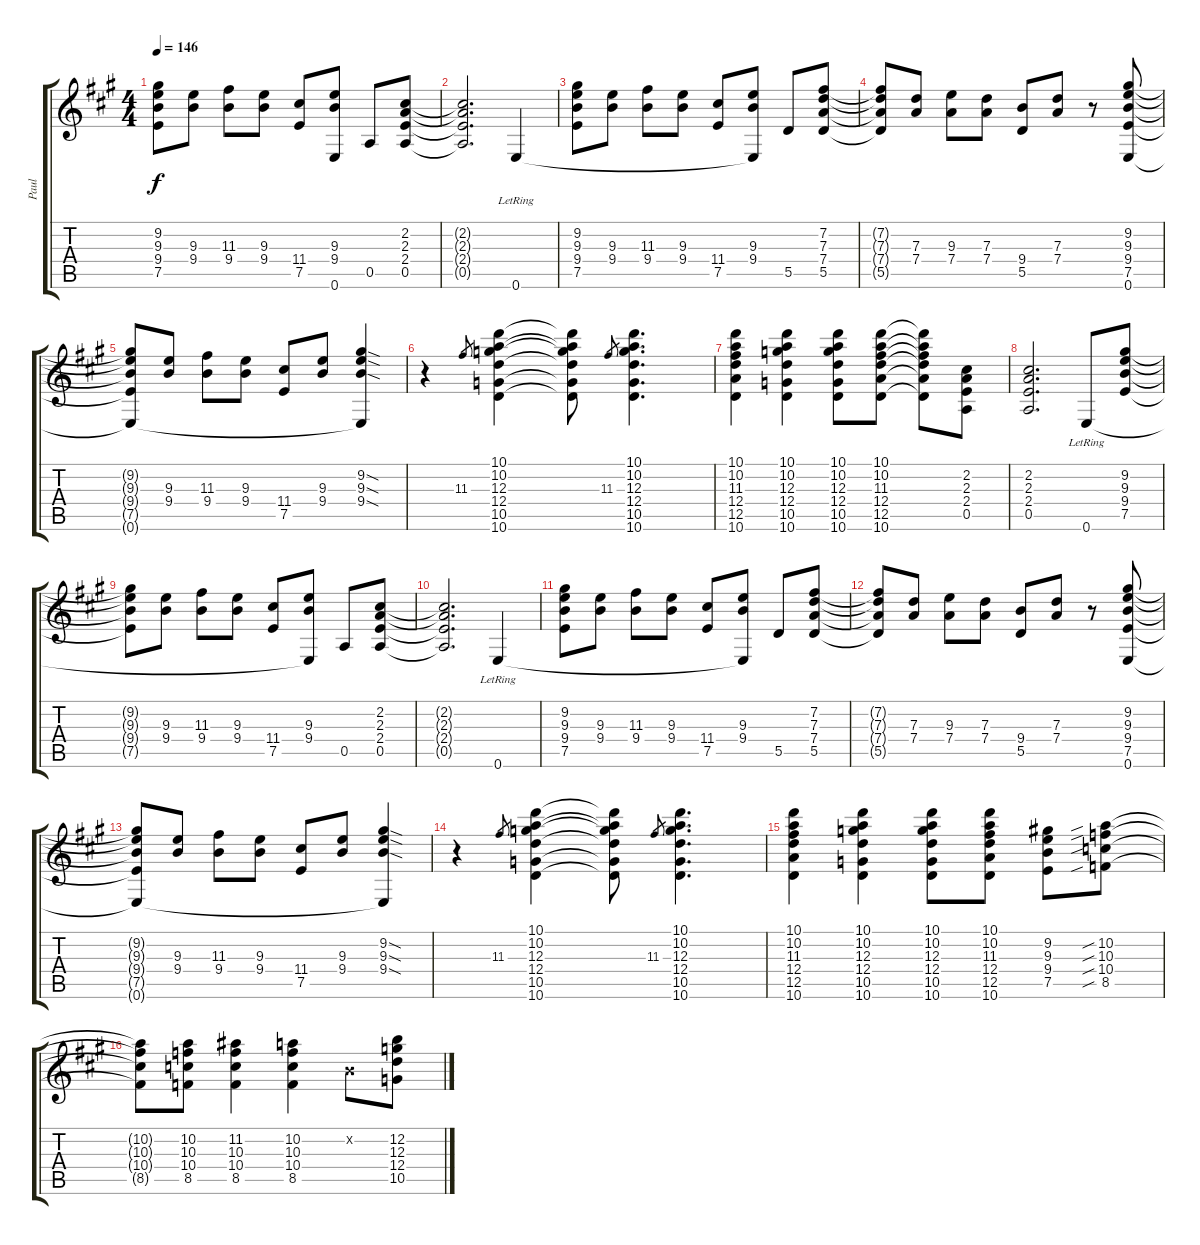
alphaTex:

\track ("Paul" "Paul") {instrument overdrivenguitar}
\staff {score tabs}
\tuning (E4 B3 G3 D3 A2 E2) {hide}
\ts (4 4)
\tempo 146
\clef g2
\ks a
(9.2{t} 9.3{t} 9.4{t} 7.5{t}).8{dy f} (9.3 9.4).8 (11.3 9.4).8 (9.3 9.4).8 (11.4 7.5).8 (9.3 9.4 0.6{t}).8 0.5.8 (2.2 2.3 2.4 0.5).8 |
(2.2{t} 2.3{t} 2.4{t} 0.5{t}).2{d} 0.6{lr}.4 |
(9.2 9.3 9.4 7.5).8 (9.3 9.4).8 (11.3 9.4).8 (9.3 9.4).8 (11.4 7.5).8 (9.3 9.4 0.6{t}).8 5.5.8 (7.2 7.3 7.4 5.5).8 |
(7.2{t} 7.3{t} 7.4{t} 5.5{t}).8 (7.3 7.4).8 (9.3 7.4).8 (7.3 7.4).8 (9.4 5.5).8 (7.3 7.4).8 r.8 (9.2 9.3 9.4 7.5 0.6).8 |
(9.2{t} 9.3{t} 9.4{t} 7.5{t} 0.6{t}).8 (9.3 9.4).8 (11.3 9.4).8 (9.3 9.4).8 (11.4 7.5).8 (9.3 9.4).8 (9.2{sod} 9.3{sod} 9.4{sod} 0.6{t}).4 |
r.4 11.3.8{gr} (10.1 10.2 12.3 12.4 10.5 10.6).4 (10.1{t} 10.2{t} 12.3{t} 12.4{t} 10.5{t} 10.6{t}).8 11.3.8{gr} (10.1 10.2 12.3 12.4 10.5 10.6).4{d} |
(10.1 10.2 11.3 12.4 12.5 10.6).4 (10.1 10.2 12.3 12.4 10.5 10.6).4 (10.1 10.2 12.3 12.4 10.5 10.6).8 (10.1 10.2 11.3 12.4 12.5 10.6).8 (10.1{t} 10.2{t} 11.3{t} 12.4{t} 12.5{t} 10.6{t}).8 (2.2 2.3 2.4 0.5).8 |
(2.2 2.3 2.4 0.5).2{d} 0.6{lr}.8 (9.2 9.3 9.4 7.5).8 |
(9.2{t} 9.3{t} 9.4{t} 7.5{t}).8 (9.3 9.4).8 (11.3 9.4).8 (9.3 9.4).8 (11.4 7.5).8 (9.3 9.4 0.6{t}).8 0.5.8 (2.2 2.3 2.4 0.5).8 |
(2.2{t} 2.3{t} 2.4{t} 0.5{t}).2{d} 0.6{lr}.4 |
(9.2 9.3 9.4 7.5).8 (9.3 9.4).8 (11.3 9.4).8 (9.3 9.4).8 (11.4 7.5).8 (9.3 9.4 0.6{t}).8 5.5.8 (7.2 7.3 7.4 5.5).8 |
(7.2{t} 7.3{t} 7.4{t} 5.5{t}).8 (7.3 7.4).8 (9.3 7.4).8 (7.3 7.4).8 (9.4 5.5).8 (7.3 7.4).8 r.8 (9.2 9.3 9.4 7.5 0.6).8 |
(9.2{t} 9.3{t} 9.4{t} 7.5{t} 0.6{t}).8 (9.3 9.4).8 (11.3 9.4).8 (9.3 9.4).8 (11.4 7.5).8 (9.3 9.4).8 (9.2{sod} 9.3{sod} 9.4{sod} 0.6{t}).4 |
r.4 11.3.8{gr} (10.1 10.2 12.3 12.4 10.5 10.6).4 (10.1{t} 10.2{t} 12.3{t} 12.4{t} 10.5{t} 10.6{t}).8 11.3.8{gr} (10.1 10.2 12.3 12.4 10.5 10.6).4{d} |
(10.1 10.2 11.3 12.4 12.5 10.6).4 (10.1 10.2 12.3 12.4 10.5 10.6).4 (10.1 10.2 12.3 12.4 10.5 10.6).8 (10.1 10.2 11.3 12.4 12.5 10.6).8 (9.2 9.3 9.4 7.5).8 (10.2{sib} 10.3{sib} 10.4{sib} 8.5{sib}).8 |
(10.2{t} 10.3{t} 10.4{t} 8.5{t}).8 (10.2 10.3 10.4 8.5).8 (11.2 10.3 10.4 8.5).4 (10.2 10.3 10.4 8.5).4 0.2{x}.8 (12.2 12.3 12.4 10.5).8
